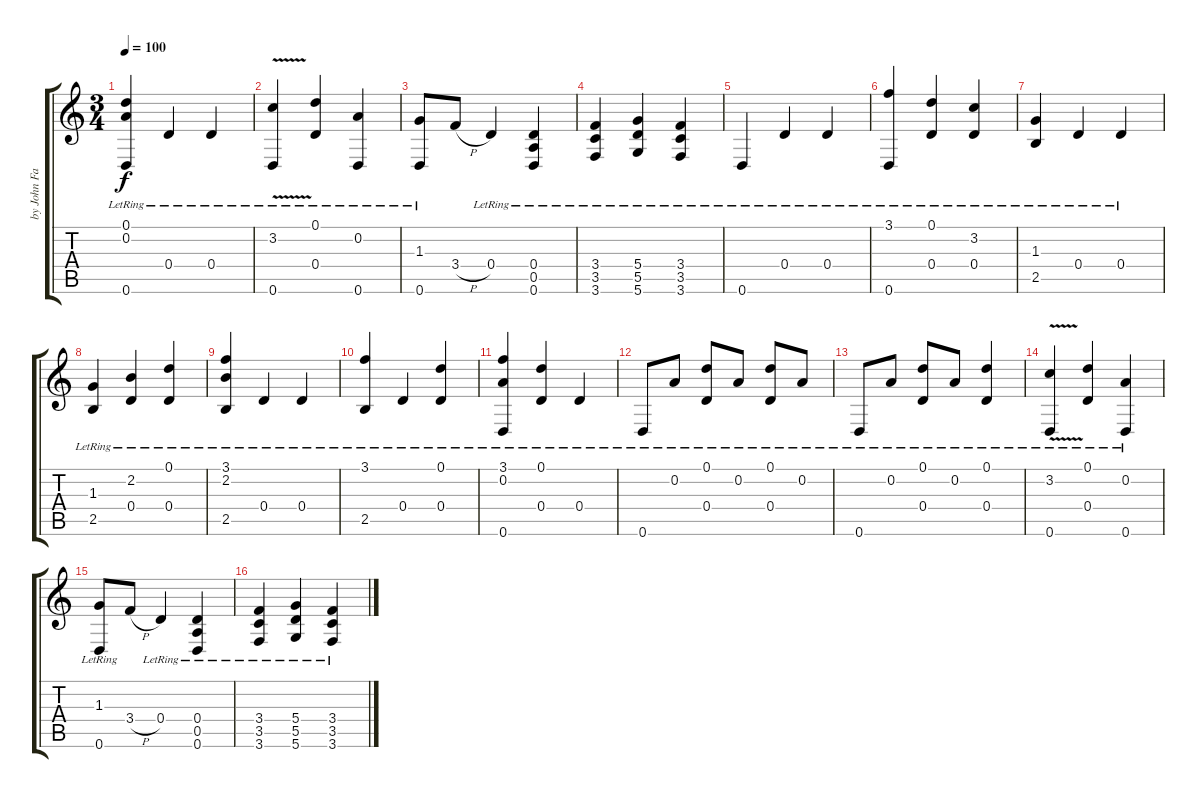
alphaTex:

\track ("by John Fahey" "by John Fa") {instrument acousticguitarsteel}
\staff {score tabs}
\tuning (D4 A3 Gb3 D3 A2 D2) {hide}
\ts (3 4)
\tempo 100
\clef g2
\ks c
(0.1{lr} 0.2{lr} 0.6{lr}).4{dy f instrument acousticguitarsteel} 0.4{lr}.4 0.4{lr}.4 |
(3.2{v lr} 0.6{v lr}).4 (0.1{lr} 0.4{lr}).4 (0.2{lr} 0.6{lr}).4 |
(1.3{lr} 0.6{lr}).8 3.4{h}.8 0.4{lr}.4 (0.4{lr} 0.5{lr} 0.6{lr}).4 |
(3.4{lr} 3.5{lr} 3.6{lr}).4 (5.4{lr} 5.5{lr} 5.6{lr}).4 (3.4{lr} 3.5{lr} 3.6{lr}).4 |
0.6{lr}.4 0.4{lr}.4 0.4{lr}.4 |
(3.1{lr} 0.6{lr}).4 (0.1{lr} 0.4{lr}).4 (3.2{lr} 0.4{lr}).4 |
(1.3{lr} 2.5{lr}).4 0.4{lr}.4 0.4{lr}.4 |
(1.3{lr} 2.5{lr}).4 (2.2{lr} 0.4{lr}).4 (0.1{lr} 0.4{lr}).4 |
(3.1{lr} 2.2{lr} 2.5{lr}).4 0.4{lr}.4 0.4{lr}.4 |
(3.1{lr} 2.5{lr}).4 0.4{lr}.4 (0.1{lr} 0.4{lr}).4 |
(3.1{lr} 0.2{lr} 0.6{lr}).4 (0.1{lr} 0.4{lr}).4 0.4{lr}.4 |
0.6{lr}.8 0.2{lr}.8 (0.1{lr} 0.4{lr}).8 0.2{lr}.8 (0.1{lr} 0.4{lr}).8 0.2{lr}.8 |
0.6{lr}.8 0.2{lr}.8 (0.1{lr} 0.4{lr}).8 0.2{lr}.8 (0.1{lr} 0.4{lr}).4 |
(3.2{v lr} 0.6{v lr}).4 (0.1{lr} 0.4{lr}).4 (0.2{lr} 0.6{lr}).4 |
(1.3{lr} 0.6{lr}).8 3.4{h}.8 0.4{lr}.4 (0.4{lr} 0.5{lr} 0.6{lr}).4 |
(3.4{lr} 3.5{lr} 3.6{lr}).4 (5.4{lr} 5.5{lr} 5.6{lr}).4 (3.4{lr} 3.5{lr} 3.6{lr}).4
